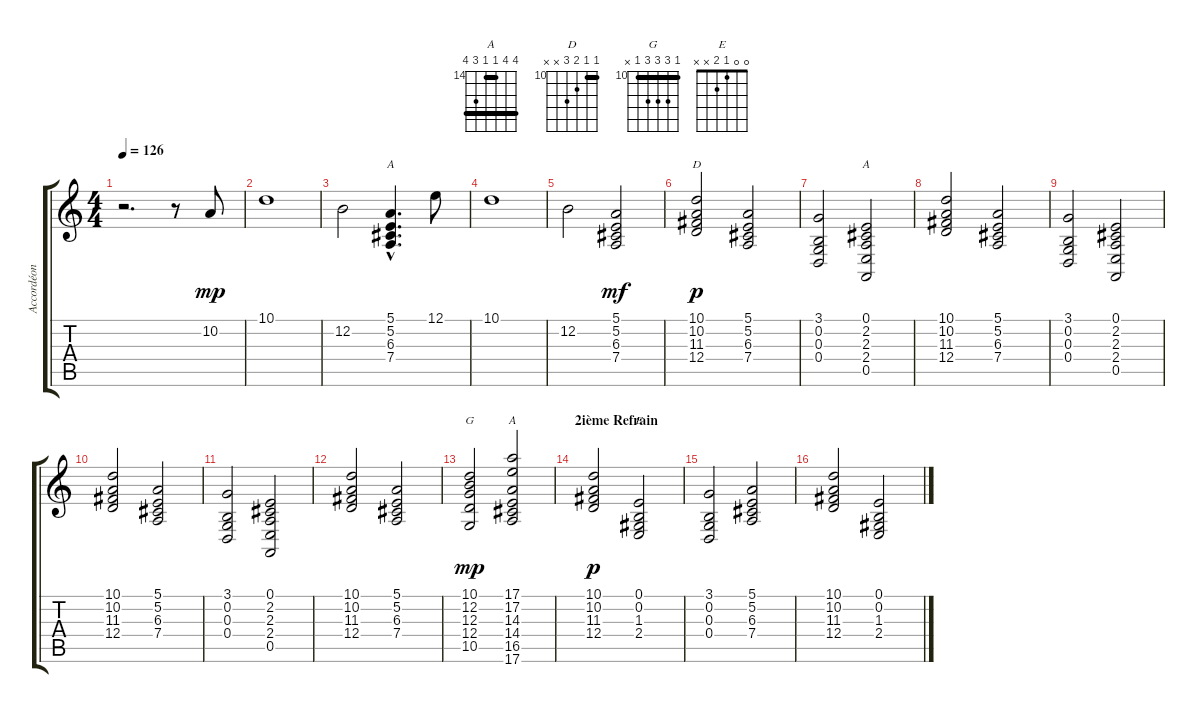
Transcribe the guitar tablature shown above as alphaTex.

\track ("Accordéon" "Accordéon") {instrument accordion}
\staff {score tabs}
\tuning (E4 B3 G3 D3 A2 E2) {hide}
\chord ("A" 5 5 6 7 x x) {firstfret 5 barre 5}
\chord ("D" 10 10 11 12 x x) {firstfret 10 barre 10}
\chord ("A" 0 2 2 2 0 x)
\chord ("G" 10 12 12 12 10 x) {firstfret 10 barre 10}
\chord ("A" 17 17 14 14 16 17) {firstfret 14 barre (14 17)}
\chord ("E" 0 0 1 2 x x)
\ts (4 4)
\tempo 126
\clef g2
\ks c
r.2{d dy p} r.8 10.2.8{dy mp} |
10.1.1 |
12.2.2 (5.1{hac} 5.2{hac} 6.3{hac} 7.4{hac}).4{d ch "A"} 12.1.8 |
10.1.1 |
12.2.2 (5.1 5.2 6.3 7.4).2{dy mf} |
(10.1 10.2 11.3 12.4).2{ch "D" dy p} (5.1 5.2 6.3 7.4).2 |
(3.1 0.2 0.3 0.4).2 (0.1 2.2 2.3 2.4 0.5).2{ch "A"} |
(10.1 10.2 11.3 12.4).2 (5.1 5.2 6.3 7.4).2 |
(3.1 0.2 0.3 0.4).2 (0.1 2.2 2.3 2.4 0.5).2 |
(10.1 10.2 11.3 12.4).2 (5.1 5.2 6.3 7.4).2 |
(3.1 0.2 0.3 0.4).2 (0.1 2.2 2.3 2.4 0.5).2 |
(10.1 10.2 11.3 12.4).2 (5.1 5.2 6.3 7.4).2 |
(10.1 12.2 12.3 12.4 10.5).2{ch "G" dy mp} (17.1 17.2 14.3 14.4 16.5 17.6).2{ch "A"} |
\section ("" "2ième Refrain")
(10.1 10.2 11.3 12.4).2{dy p} (0.1 0.2 1.3 2.4).2{ch "E"} |
(3.1 0.2 0.3 0.4).2 (5.1 5.2 6.3 7.4).2 |
(10.1 10.2 11.3 12.4).2 (0.1 0.2 1.3 2.4).2
